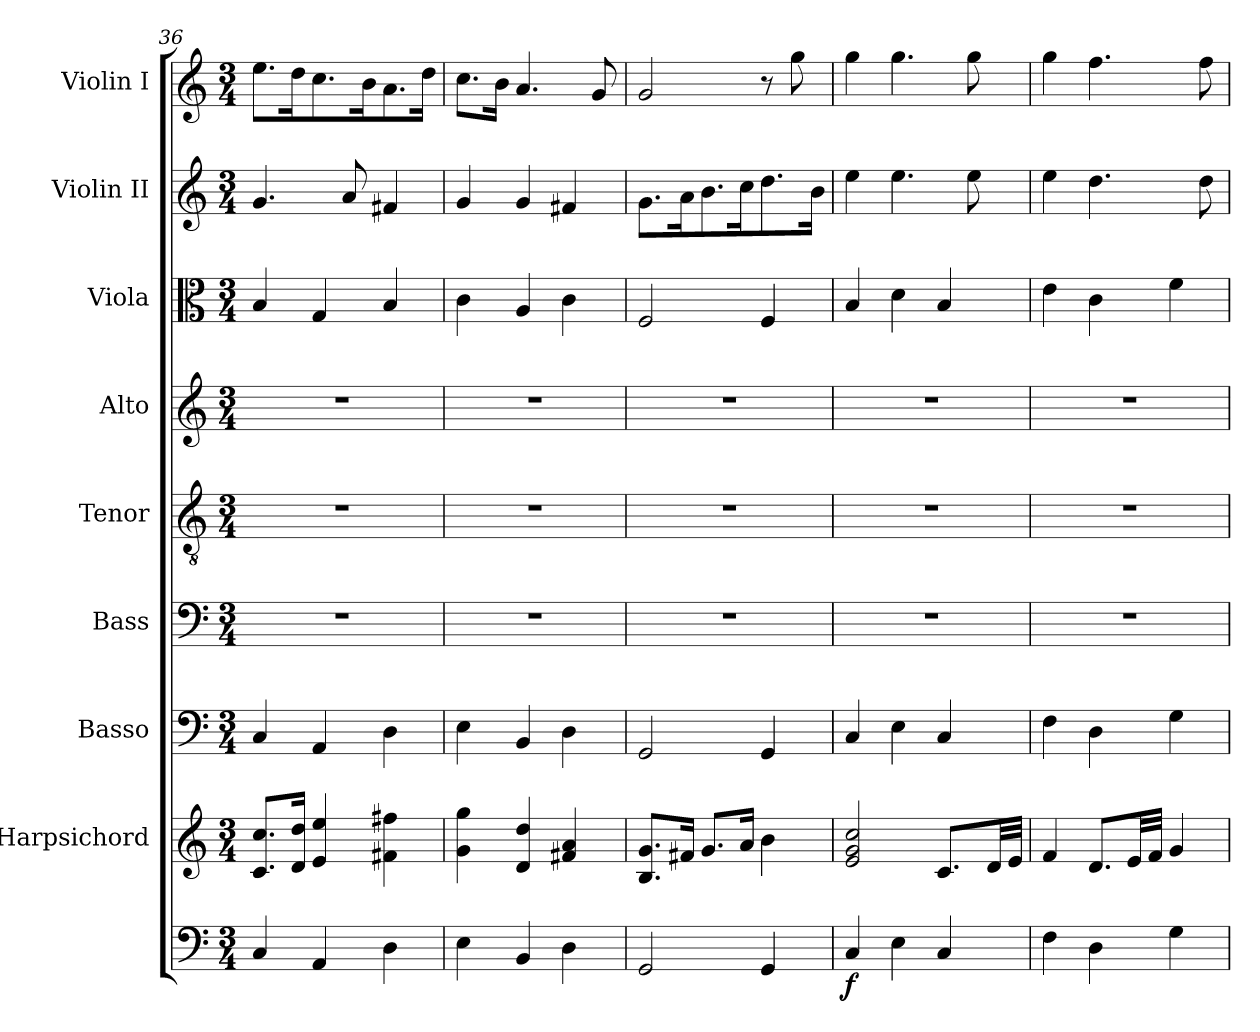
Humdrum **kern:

**kern	**dynam	**kern	**kern	**kern	**kern	**kern	**kern	**kern	**kern
*part9	*part9	*part8	*part7	*part6	*part5	*part4	*part3	*part2	*part1
*staff9	*staff9	*staff8	*staff7	*staff6	*staff5	*staff4	*staff3	*staff2	*staff1
*	*	*I"Harpsichord	*I"Basso	*I"Bass	*I"Tenor	*I"Alto	*I"Viola	*I"Violin II	*I"Violin I
*	*	*	*	*I'B.	*I'T.	*I'A.	*I'Vla.	*I'Vln. II	*I'Vln. I
!!LO:LB:g=z
*clefF4	*	*clefG2	*clefF4	*clefF4	*clefGv2	*clefG2	*clefC3	*clefG2	*clefG2
*	*	*	*	*	*ITrd7c12	*	*	*	*
*k[]	*	*k[]	*k[]	*k[]	*k[]	*k[]	*k[]	*k[]	*k[]
*C:	*	*C:	*C:	*C:	*C:	*C:	*C:	*C:	*C:
*M3/4	*	*M3/4	*M3/4	*M3/4	*M3/4	*M3/4	*M3/4	*M3/4	*M3/4
=36	=36	=36	=36	=36	=36	=36	=36	=36	=36
!	!	!	!	!LO:N:vis=1	!LO:N:vis=1	!LO:N:vis=1	!	!	!
4Ci/	.	8.ci/ 8.cciL	4Ci/	2.r	2.r	2.r	4Bi/	4.gi/	8.eei\L
.	.	16di/ 16ddiJk	.	.	.	.	.	.	16ddi\k
4AAi/	.	4ei/ 4eei	4AAi/	.	.	.	4Gi/	.	8.cci\
.	.	.	.	.	.	.	.	8ai/	.
.	.	.	.	.	.	.	.	.	16bi\k
4Di\	.	4f#Xi\ 4ff#Xi	4Di\	.	.	.	4Bi/	4f#Xi/	8.ai\
.	.	.	.	.	.	.	.	.	16ddi\Jk
=37	=37	=37	=37	=37	=37	=37	=37	=37	=37
!	!	!	!	!LO:N:vis=1	!LO:N:vis=1	!LO:N:vis=1	!	!	!
4Ei\	.	4gi\ 4ggi	4Ei\	2.r	2.r	2.r	4ci\	4gi/	8.cci\L
.	.	.	.	.	.	.	.	.	16bi\Jk
4BBi/	.	4di/ 4ddi	4BBi/	.	.	.	4Ai/	4gi/	4.ai/
4Di\	.	4f#Xi/ 4ai	4Di\	.	.	.	4ci\	4f#Xi/	.
.	.	.	.	.	.	.	.	.	8gi/
=38	=38	=38	=38	=38	=38	=38	=38	=38	=38
!	!	!	!	!LO:N:vis=1	!LO:N:vis=1	!LO:N:vis=1	!	!	!
2GGi/	.	8.Bi/ 8.giL	2GGi/	2.r	2.r	2.r	2Fi/	8.gi\L	2gi/
.	.	16f#Xi/Jk	.	.	.	.	.	16ai\k	.
.	.	8.gi/L	.	.	.	.	.	8.bi\	.
.	.	16ai/Jk	.	.	.	.	.	16cci\k	.
4GGi/	.	4bi\	4GGi/	.	.	.	4Fi/	8.ddi\	8r
.	.	.	.	.	.	.	.	.	8ggi\
.	.	.	.	.	.	.	.	16bi\Jk	.
=39	=39	=39	=39	=39	=39	=39	=39	=39	=39
!	!	!	!	!LO:N:vis=1	!LO:N:vis=1	!LO:N:vis=1	!	!	!
4Ci/	f	2ei/ 2gi 2cci	4Ci/	2.r	2.r	2.r	4Bi/	4eei\	4ggi\
4Ei\	.	.	4Ei\	.	.	.	4di\	4.eei\	4.ggi\
4Ci/	.	8.ci/L	4Ci/	.	.	.	4Bi/	.	.
.	.	.	.	.	.	.	.	8eei\	8ggi\
.	.	32di/LL	.	.	.	.	.	.	.
.	.	32ei/JJJ	.	.	.	.	.	.	.
=40	=40	=40	=40	=40	=40	=40	=40	=40	=40
!	!	!	!	!LO:N:vis=1	!LO:N:vis=1	!LO:N:vis=1	!	!	!
4Fi\	.	4fi/	4Fi\	2.r	2.r	2.r	4ei\	4eei\	4ggi\
4Di\	.	8.di/L	4Di\	.	.	.	4ci\	4.ddi\	4.ffi\
.	.	32ei/LL	.	.	.	.	.	.	.
.	.	32fi/JJJ	.	.	.	.	.	.	.
4Gi\	.	4gi/	4Gi\	.	.	.	4fi\	.	.
.	.	.	.	.	.	.	.	8ddi\	8ffi\
=	=	=	=	=	=	=	=	=	=
*-	*-	*-	*-	*-	*-	*-	*-	*-	*-
